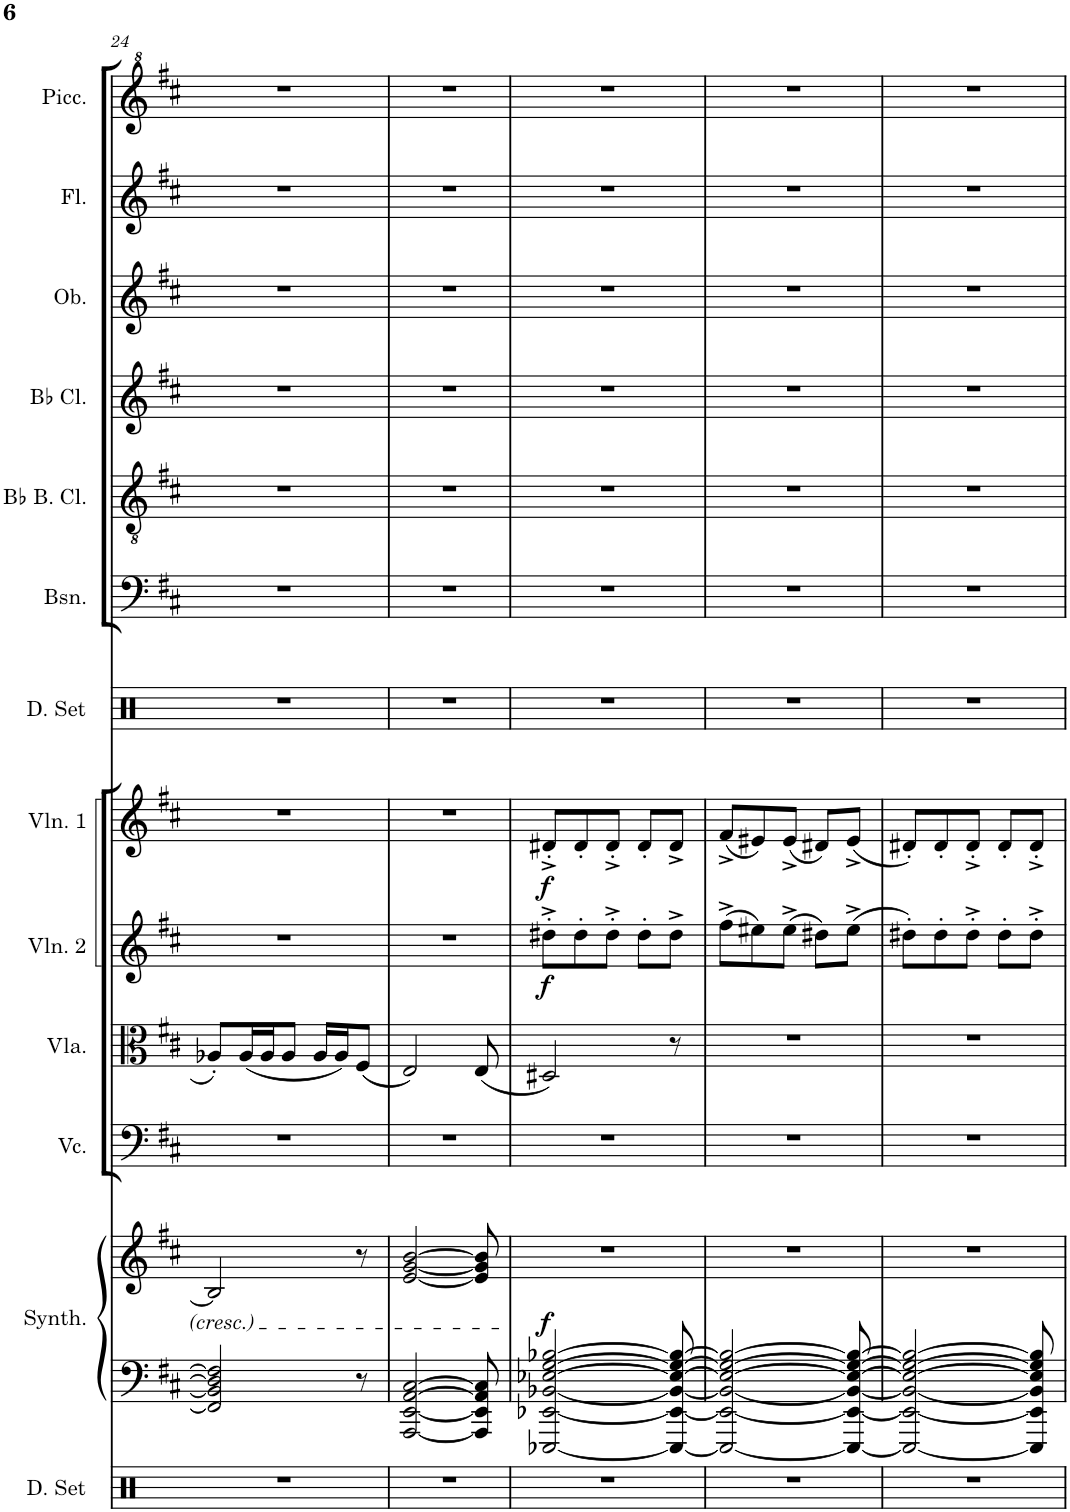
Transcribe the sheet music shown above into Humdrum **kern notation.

**kern	**kern	**kern	**dynam	**kern	**kern	**kern	**dynam	**kern	**dynam	**kern	**kern	**kern	**kern	**kern	**kern	**kern
*part13	*part12	*part12	*part12	*part11	*part10	*part9	*part9	*part8	*part8	*part7	*part6	*part5	*part4	*part3	*part2	*part1
*staff14	*staff13	*staff12	*staff12/13	*staff11	*staff10	*staff9	*staff9	*staff8	*staff8	*staff7	*staff6	*staff5	*staff4	*staff3	*staff2	*staff1
*I"Drumset	*I"Saw Synthesizer	*	*	*I"Violoncello	*I"Viola	*I"Violin 2	*	*I"Violin 1	*	*I"Drumset	*I"Bassoon	*I"Bb Bass Clarinet	*I"Bb Clarinet	*I"Oboe	*I"Flute	*I"Piccolo
*I'D. Set	*I'Synth.	*	*	*I'Vc.	*I'Vla.	*I'Vln. 2	*	*I'Vln. 1	*	*I'D. Set	*I'Bsn.	*I'Bb B. Cl.	*I'Bb Cl.	*I'Ob.	*I'Fl.	*I'Picc.
!!LO:PB:g=z
*clefX	*clefF4	*clefG2	*	*clefF4	*clefC3	*clefG2	*	*clefG2	*	*clefX	*clefF4	*clefGv2	*clefG2	*clefG2	*clefG2	*clefG^2
*	*	*	*	*	*	*	*	*	*	*	*	*ITrd8c14	*ITrd1c2	*	*	*ITrd-7c-12
*k[]	*k[f#c#]	*k[f#c#]	*	*k[f#c#]	*k[f#c#]	*k[f#c#]	*	*k[f#c#]	*	*k[]	*k[f#c#]	*k[f#c#]	*k[f#c#]	*k[f#c#]	*k[f#c#]	*k[f#c#]
*M5/8	*M5/8	*M5/8	*	*M5/8	*M5/8	*M5/8	*	*M5/8	*	*M5/8	*M5/8	*M5/8	*M5/8	*M5/8	*M5/8	*M5/8
=24	=24	=24	=24	=24	=24	=24	=24	=24	=24	=24	=24	=24	=24	=24	=24	=24
8%5r	2FF/] 2BB-/] 2D/] 2F/]	2B-/]	.	8%5r	8A-X'/L	8%5r	.	8%5r	.	8%5r	8%5r	8%5r	8%5r	8%5r	8%5r	8%5r
.	.	.	.	.	(16A-/L	.	.	.	.	.	.	.	.	.	.	.
.	.	.	.	.	16A-/J	.	.	.	.	.	.	.	.	.	.	.
.	.	.	.	.	8A-/J	.	.	.	.	.	.	.	.	.	.	.
.	.	.	.	.	16A-/LL	.	.	.	.	.	.	.	.	.	.	.
.	.	.	.	.	16A-/J)	.	.	.	.	.	.	.	.	.	.	.
.	8r	8r	.	.	(8F#/J	.	.	.	.	.	.	.	.	.	.	.
=25	=25	=25	=25	=25	=25	=25	=25	=25	=25	=25	=25	=25	=25	=25	=25	=25
8%5r	[2AAA/ [2EE/ [2AA/ [2C#/	[2e/ [2g/ [2b/	.	8%5r	2E/)	8%5r	.	8%5r	.	8%5r	8%5r	8%5r	8%5r	8%5r	8%5r	8%5r
.	8AAA/] 8EE/] 8AA/] 8C#/]	8e/] 8g/] 8b/]	.	.	(8E/	.	.	.	.	.	.	.	.	.	.	.
=26	=26	=26	=26	=26	=26	=26	=26	=26	=26	=26	=26	=26	=26	=26	=26	=26
!	!	!	!LO:DY:b	!	!	!	!LO:DY:b	!	!LO:DY:b	!	!	!	!	!	!	!
8%5r	[2EEE-X/ [2EE-X/ [2BB-X/ [2E-X/ [2G/ [2B-X/	8%5r	f	8%5r	2D#X/)	8dd#X'^\L	f	8d#X'^/L	f	8%5r	8%5r	8%5r	8%5r	8%5r	8%5r	8%5r
.	.	.	.	.	.	8dd#'\	.	8d#'/	.	.	.	.	.	.	.	.
.	.	.	.	.	.	8dd#'^\J	.	8d#'^/J	.	.	.	.	.	.	.	.
.	.	.	.	.	.	8dd#'\L	.	8d#'/L	.	.	.	.	.	.	.	.
.	8EEE-/_ 8EE-/_ 8BB-/_ 8E-/_ 8G/_ 8B-/_	.	.	.	8r	8dd#^\J	.	8d#^/J	.	.	.	.	.	.	.	.
=27	=27	=27	=27	=27	=27	=27	=27	=27	=27	=27	=27	=27	=27	=27	=27	=27
8%5r	2EEE-/_ 2EE-/_ 2BB-/_ 2E-/_ 2G/_ 2B-/_	8%5r	.	8%5r	8%5r	(8ff#^\L	.	(8f#^/L	.	8%5r	8%5r	8%5r	8%5r	8%5r	8%5r	8%5r
.	.	.	.	.	.	8ee#X\)	.	8e#X/)	.	.	.	.	.	.	.	.
.	.	.	.	.	.	(8ee#^\J	.	(8e#^/J	.	.	.	.	.	.	.	.
.	.	.	.	.	.	8dd#X\L)	.	8d#X/L)	.	.	.	.	.	.	.	.
.	8EEE-/_ 8EE-/_ 8BB-/_ 8E-/_ 8G/_ 8B-/_	.	.	.	.	(8ee#^\J	.	(8e#^/J	.	.	.	.	.	.	.	.
=28	=28	=28	=28	=28	=28	=28	=28	=28	=28	=28	=28	=28	=28	=28	=28	=28
8%5r	2EEE-/_ 2EE-/_ 2BB-/_ 2E-/_ 2G/_ 2B-/_	8%5r	.	8%5r	8%5r	8dd#X'\L)	.	8d#X'/L)	.	8%5r	8%5r	8%5r	8%5r	8%5r	8%5r	8%5r
.	.	.	.	.	.	8dd#'\	.	8d#'/	.	.	.	.	.	.	.	.
.	.	.	.	.	.	8dd#'^\J	.	8d#'^/J	.	.	.	.	.	.	.	.
.	.	.	.	.	.	8dd#'\L	.	8d#'/L	.	.	.	.	.	.	.	.
.	8EEE-/] 8EE-/] 8BB-/] 8E-/] 8G/] 8B-/]	.	.	.	.	8dd#'^\J	.	8d#'^/J	.	.	.	.	.	.	.	.
=	=	=	=	=	=	=	=	=	=	=	=	=	=	=	=	=
*-	*-	*-	*-	*-	*-	*-	*-	*-	*-	*-	*-	*-	*-	*-	*-	*-
